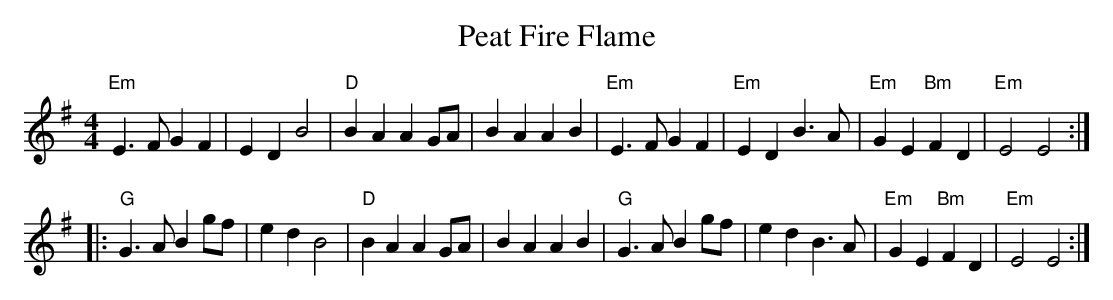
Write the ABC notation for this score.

X:1
T:Peat Fire Flame
M:4/4
L:1/4
K:Em
"Em"E3/2F/2 GF|ED B2|"D"BA AG/2A/2|BA AB|"Em"E3/2F/2 GF|"Em"ED B3/2A/2|\
"Em"GE "Bm"FD|"Em"E2 E2:|
|:"G"G3/2A/2 Bg/2f/2|ed B2|"D"BA AG/2A/2|BA AB|"G"G3/2A/2 Bg/2f/2|ed B3/2A/2|\
"Em"GE "Bm"FD|"Em"E2 E2:|
